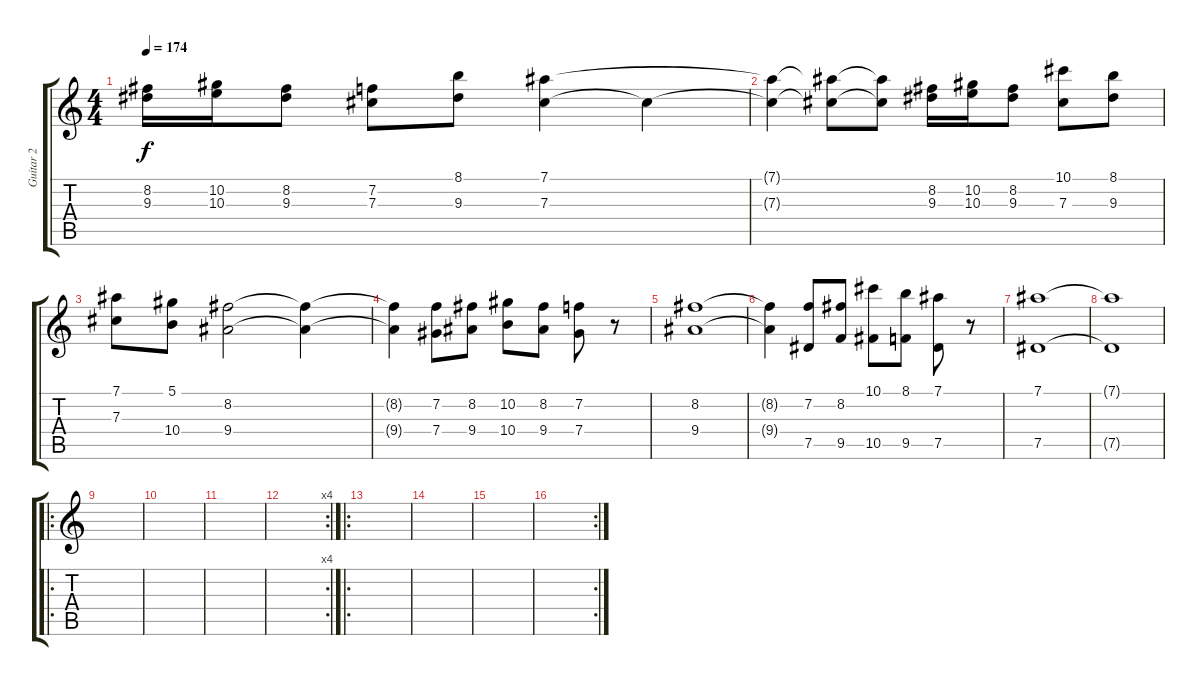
\track ("Guitar 2" "Guitar 2") {instrument distortionguitar}
\staff {score tabs}
\tuning (Eb4 Bb3 Gb3 Db3 Ab2 Eb2) {hide}
\ts (4 4)
\tempo 174
\clef g2
\ks c
(8.2 9.3).16{dy f} (10.2 10.3).16 (8.2 9.3).8 (7.2 7.3).8 (8.1 9.3).8 (7.1 7.3).4 7.3{t}.4 |
(7.1{t} 7.3{t}).4 (7.1{t} 7.3{t}).8 (7.1{t} 7.3{t}).8 (8.2 9.3).16 (10.2 10.3).16 (8.2 9.3).8 (10.1 7.3).8 (8.1 9.3).8 |
(7.1 7.3).8 (5.1 10.4).8 (8.2 9.4).2 (8.2{t} 9.4{t}).4 |
(8.2{t} 9.4{t}).4 (7.2 7.4).8 (8.2 9.4).8 (10.2 10.4).8 (8.2 9.4).8 (7.2 7.4).8 r.8 |
(8.2 9.4).1 |
(8.2{t} 9.4{t}).4 (7.2 7.5).8 (8.2 9.5).8 (10.1 10.5).8 (8.1 9.5).8 (7.1 7.5).8 r.8 |
(7.1 7.5).1 |
(7.1{t} 7.5{t}).1 |
\ro
|
|
|
\rc 4
|
\ro
|
|
|
\rc 2
